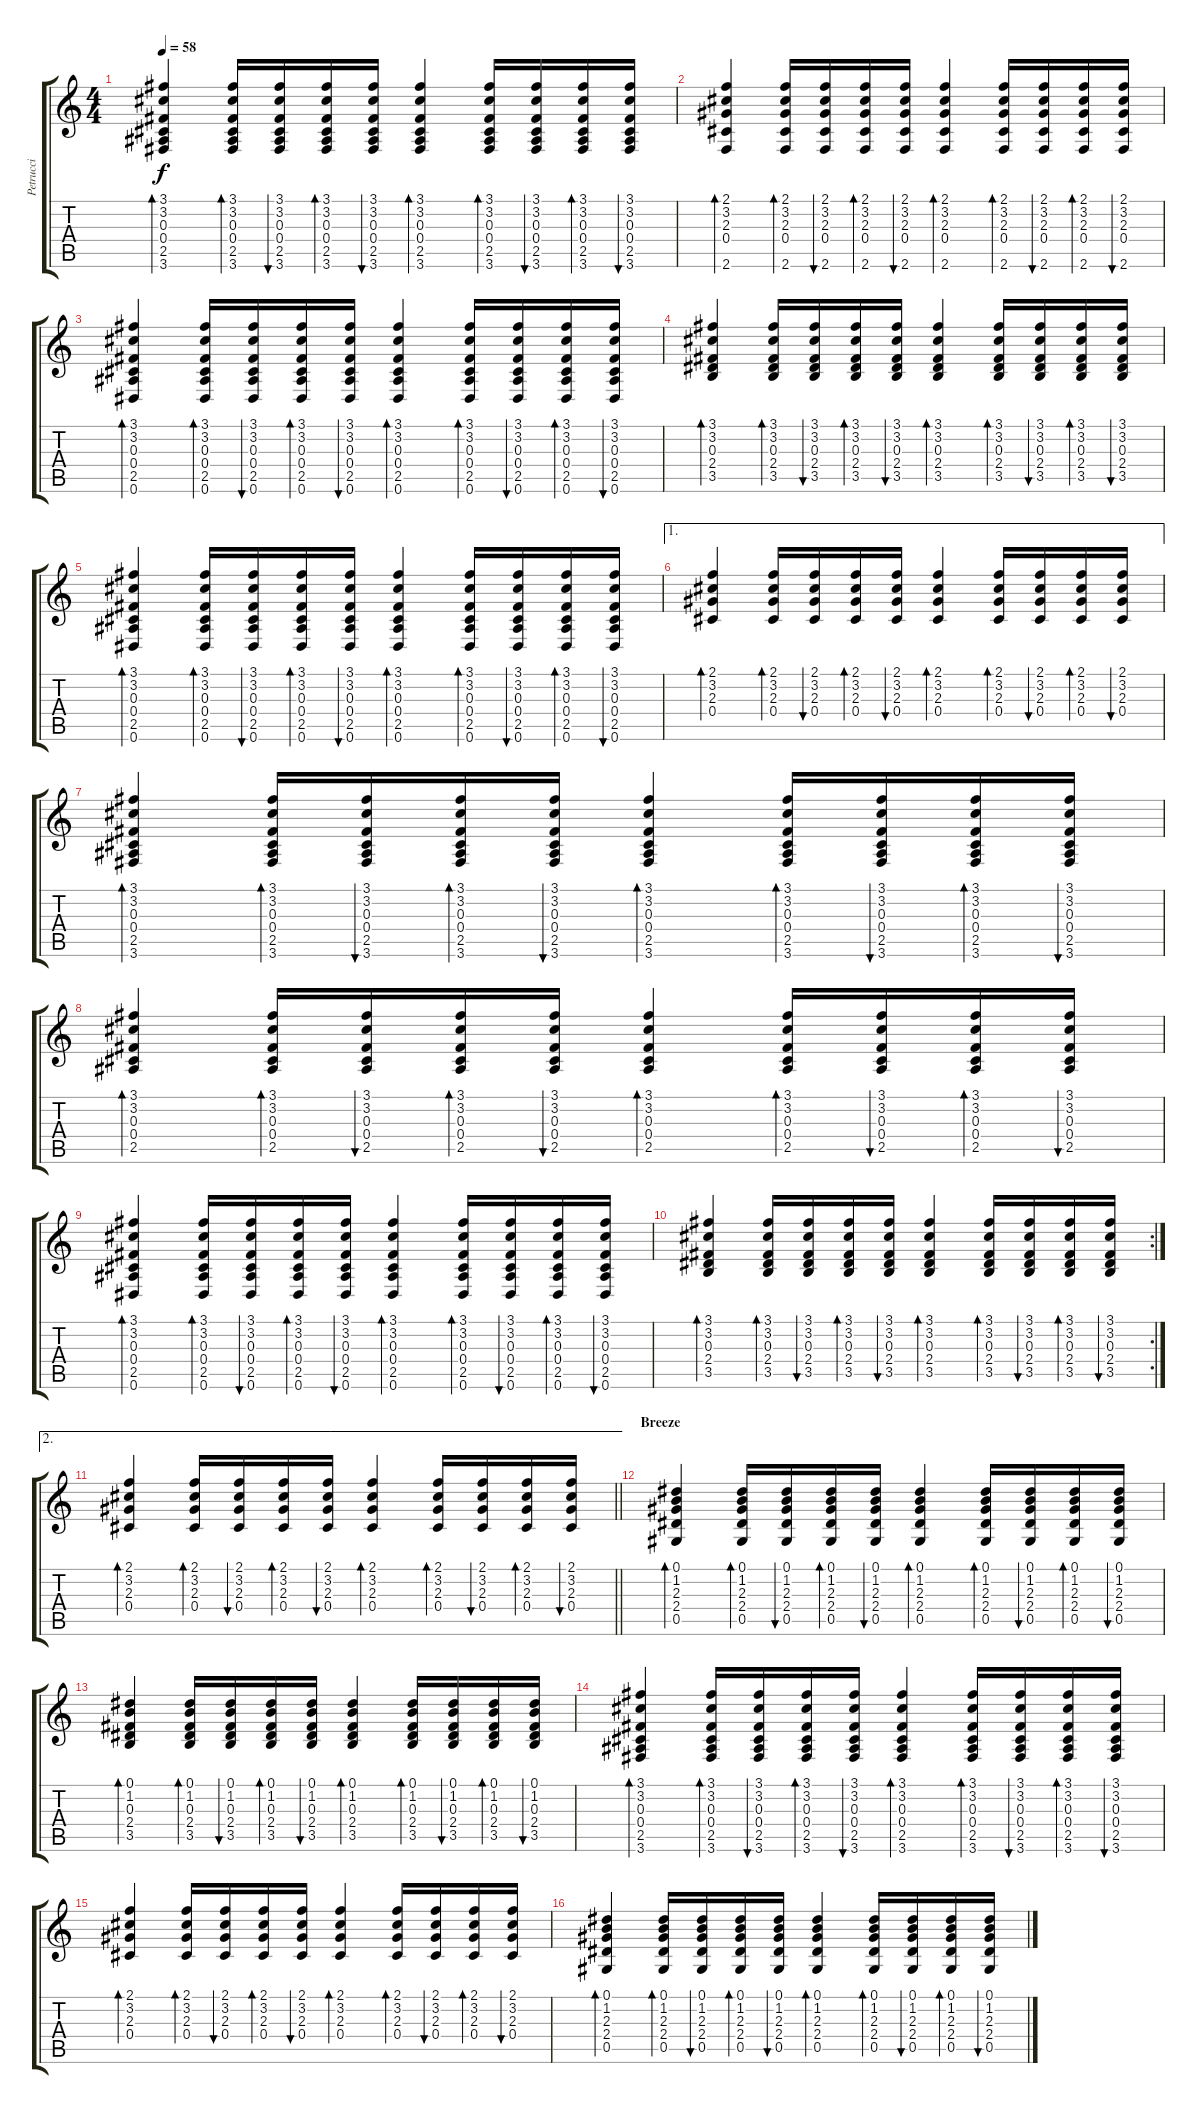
\track ("Petrucci" "Petrucci") {instrument acousticguitarsteel}
\staff {score tabs}
\tuning (Eb4 Bb3 Gb3 Db3 Ab2 Eb2) {hide}
\ts (4 4)
\tempo 58
\clef g2
\ks c
(3.1 3.2 0.3 0.4 2.5 3.6).4{bd 60 dy f} (3.1 3.2 0.3 0.4 2.5 3.6).16{bd 60} (3.1 3.2 0.3 0.4 2.5 3.6).16{bu 60} (3.1 3.2 0.3 0.4 2.5 3.6).16{bd 60} (3.1 3.2 0.3 0.4 2.5 3.6).16{bu 60} (3.1 3.2 0.3 0.4 2.5 3.6).4{bd 60} (3.1 3.2 0.3 0.4 2.5 3.6).16{bd 60} (3.1 3.2 0.3 0.4 2.5 3.6).16{bu 60} (3.1 3.2 0.3 0.4 2.5 3.6).16{bd 60} (3.1 3.2 0.3 0.4 2.5 3.6).16{bu 60} |
(2.1 3.2 2.3 0.4 2.6).4{bd 60} (2.1 3.2 2.3 0.4 2.6).16{bd 60} (2.1 3.2 2.3 0.4 2.6).16{bu 60} (2.1 3.2 2.3 0.4 2.6).16{bd 60} (2.1 3.2 2.3 0.4 2.6).16{bu 60} (2.1 3.2 2.3 0.4 2.6).4{bd 60} (2.1 3.2 2.3 0.4 2.6).16{bd 60} (2.1 3.2 2.3 0.4 2.6).16{bu 60} (2.1 3.2 2.3 0.4 2.6).16{bd 60} (2.1 3.2 2.3 0.4 2.6).16{bu 60} |
(3.1 3.2 0.3 0.4 2.5 0.6).4{bd 60} (3.1 3.2 0.3 0.4 2.5 0.6).16{bd 60} (3.1 3.2 0.3 0.4 2.5 0.6).16{bu 60} (3.1 3.2 0.3 0.4 2.5 0.6).16{bd 60} (3.1 3.2 0.3 0.4 2.5 0.6).16{bu 60} (3.1 3.2 0.3 0.4 2.5 0.6).4{bd 60} (3.1 3.2 0.3 0.4 2.5 0.6).16{bd 60} (3.1 3.2 0.3 0.4 2.5 0.6).16{bu 60} (3.1 3.2 0.3 0.4 2.5 0.6).16{bd 60} (3.1 3.2 0.3 0.4 2.5 0.6).16{bu 60} |
(3.1 3.2 0.3 2.4 3.5).4{bd 60} (3.1 3.2 0.3 2.4 3.5).16{bd 60} (3.1 3.2 0.3 2.4 3.5).16{bu 60} (3.1 3.2 0.3 2.4 3.5).16{bd 60} (3.1 3.2 0.3 2.4 3.5).16{bu 60} (3.1 3.2 0.3 2.4 3.5).4{bd 60} (3.1 3.2 0.3 2.4 3.5).16{bd 60} (3.1 3.2 0.3 2.4 3.5).16{bu 60} (3.1 3.2 0.3 2.4 3.5).16{bd 60} (3.1 3.2 0.3 2.4 3.5).16{bu 60} |
(3.1 3.2 0.3 0.4 2.5 0.6).4{bd 60} (3.1 3.2 0.3 0.4 2.5 0.6).16{bd 60} (3.1 3.2 0.3 0.4 2.5 0.6).16{bu 60} (3.1 3.2 0.3 0.4 2.5 0.6).16{bd 60} (3.1 3.2 0.3 0.4 2.5 0.6).16{bu 60} (3.1 3.2 0.3 0.4 2.5 0.6).4{bd 60} (3.1 3.2 0.3 0.4 2.5 0.6).16{bd 60} (3.1 3.2 0.3 0.4 2.5 0.6).16{bu 60} (3.1 3.2 0.3 0.4 2.5 0.6).16{bd 60} (3.1 3.2 0.3 0.4 2.5 0.6).16{bu 60} |
\ae 1
(2.1 3.2 2.3 0.4).4{bd 60} (2.1 3.2 2.3 0.4).16{bd 60} (2.1 3.2 2.3 0.4).16{bu 60} (2.1 3.2 2.3 0.4).16{bd 60} (2.1 3.2 2.3 0.4).16{bu 60} (2.1 3.2 2.3 0.4).4{bd 60} (2.1 3.2 2.3 0.4).16{bd 60} (2.1 3.2 2.3 0.4).16{bu 60} (2.1 3.2 2.3 0.4).16{bd 60} (2.1 3.2 2.3 0.4).16{bu 60} |
(3.1 3.2 0.3 0.4 2.5 3.6).4{bd 60} (3.1 3.2 0.3 0.4 2.5 3.6).16{bd 60} (3.1 3.2 0.3 0.4 2.5 3.6).16{bu 60} (3.1 3.2 0.3 0.4 2.5 3.6).16{bd 60} (3.1 3.2 0.3 0.4 2.5 3.6).16{bu 60} (3.1 3.2 0.3 0.4 2.5 3.6).4{bd 60} (3.1 3.2 0.3 0.4 2.5 3.6).16{bd 60} (3.1 3.2 0.3 0.4 2.5 3.6).16{bu 60} (3.1 3.2 0.3 0.4 2.5 3.6).16{bd 60} (3.1 3.2 0.3 0.4 2.5 3.6).16{bu 60} |
(3.1 3.2 0.3 0.4 2.5).4{bd 60} (3.1 3.2 0.3 0.4 2.5).16{bd 60} (3.1 3.2 0.3 0.4 2.5).16{bu 60} (3.1 3.2 0.3 0.4 2.5).16{bd 60} (3.1 3.2 0.3 0.4 2.5).16{bu 60} (3.1 3.2 0.3 0.4 2.5).4{bd 60} (3.1 3.2 0.3 0.4 2.5).16{bd 60} (3.1 3.2 0.3 0.4 2.5).16{bu 60} (3.1 3.2 0.3 0.4 2.5).16{bd 60} (3.1 3.2 0.3 0.4 2.5).16{bu 60} |
(3.1 3.2 0.3 0.4 2.5 0.6).4{bd 60} (3.1 3.2 0.3 0.4 2.5 0.6).16{bd 60} (3.1 3.2 0.3 0.4 2.5 0.6).16{bu 60} (3.1 3.2 0.3 0.4 2.5 0.6).16{bd 60} (3.1 3.2 0.3 0.4 2.5 0.6).16{bu 60} (3.1 3.2 0.3 0.4 2.5 0.6).4{bd 60} (3.1 3.2 0.3 0.4 2.5 0.6).16{bd 60} (3.1 3.2 0.3 0.4 2.5 0.6).16{bu 60} (3.1 3.2 0.3 0.4 2.5 0.6).16{bd 60} (3.1 3.2 0.3 0.4 2.5 0.6).16{bu 60} |
\rc 2
(3.1 3.2 0.3 2.4 3.5).4{bd 60} (3.1 3.2 0.3 2.4 3.5).16{bd 60} (3.1 3.2 0.3 2.4 3.5).16{bu 60} (3.1 3.2 0.3 2.4 3.5).16{bd 60} (3.1 3.2 0.3 2.4 3.5).16{bu 60} (3.1 3.2 0.3 2.4 3.5).4{bd 60} (3.1 3.2 0.3 2.4 3.5).16{bd 60} (3.1 3.2 0.3 2.4 3.5).16{bu 60} (3.1 3.2 0.3 2.4 3.5).16{bd 60} (3.1 3.2 0.3 2.4 3.5).16{bu 60} |
\ae 2
\barLineRight lightlight
(2.1 3.2 2.3 0.4).4{bd 60} (2.1 3.2 2.3 0.4).16{bd 60} (2.1 3.2 2.3 0.4).16{bu 60} (2.1 3.2 2.3 0.4).16{bd 60} (2.1 3.2 2.3 0.4).16{bu 60} (2.1 3.2 2.3 0.4).4{bd 60} (2.1 3.2 2.3 0.4).16{bd 60} (2.1 3.2 2.3 0.4).16{bu 60} (2.1 3.2 2.3 0.4).16{bd 60} (2.1 3.2 2.3 0.4).16{bu 60} |
\section ("" "Breeze")
(0.1 1.2 2.3 2.4 0.5).4{bd 60} (0.1 1.2 2.3 2.4 0.5).16{bd 60} (0.1 1.2 2.3 2.4 0.5).16{bu 60} (0.1 1.2 2.3 2.4 0.5).16{bd 60} (0.1 1.2 2.3 2.4 0.5).16{bu 60} (0.1 1.2 2.3 2.4 0.5).4{bd 60} (0.1 1.2 2.3 2.4 0.5).16{bd 60} (0.1 1.2 2.3 2.4 0.5).16{bu 60} (0.1 1.2 2.3 2.4 0.5).16{bd 60} (0.1 1.2 2.3 2.4 0.5).16{bu 60} |
(0.1 1.2 0.3 2.4 3.5).4{bd 60} (0.1 1.2 0.3 2.4 3.5).16{bd 60} (0.1 1.2 0.3 2.4 3.5).16{bu 60} (0.1 1.2 0.3 2.4 3.5).16{bd 60} (0.1 1.2 0.3 2.4 3.5).16{bu 60} (0.1 1.2 0.3 2.4 3.5).4{bd 60} (0.1 1.2 0.3 2.4 3.5).16{bd 60} (0.1 1.2 0.3 2.4 3.5).16{bu 60} (0.1 1.2 0.3 2.4 3.5).16{bd 60} (0.1 1.2 0.3 2.4 3.5).16{bu 60} |
(3.1 3.2 0.3 0.4 2.5 3.6).4{bd 60} (3.1 3.2 0.3 0.4 2.5 3.6).16{bd 60} (3.1 3.2 0.3 0.4 2.5 3.6).16{bu 60} (3.1 3.2 0.3 0.4 2.5 3.6).16{bd 60} (3.1 3.2 0.3 0.4 2.5 3.6).16{bu 60} (3.1 3.2 0.3 0.4 2.5 3.6).4{bd 60} (3.1 3.2 0.3 0.4 2.5 3.6).16{bd 60} (3.1 3.2 0.3 0.4 2.5 3.6).16{bu 60} (3.1 3.2 0.3 0.4 2.5 3.6).16{bd 60} (3.1 3.2 0.3 0.4 2.5 3.6).16{bu 60} |
(2.1 3.2 2.3 0.4).4{bd 60} (2.1 3.2 2.3 0.4).16{bd 60} (2.1 3.2 2.3 0.4).16{bu 60} (2.1 3.2 2.3 0.4).16{bd 60} (2.1 3.2 2.3 0.4).16{bu 60} (2.1 3.2 2.3 0.4).4{bd 60} (2.1 3.2 2.3 0.4).16{bd 60} (2.1 3.2 2.3 0.4).16{bu 60} (2.1 3.2 2.3 0.4).16{bd 60} (2.1 3.2 2.3 0.4).16{bu 60} |
(0.1 1.2 2.3 2.4 0.5).4{bd 60} (0.1 1.2 2.3 2.4 0.5).16{bd 60} (0.1 1.2 2.3 2.4 0.5).16{bu 60} (0.1 1.2 2.3 2.4 0.5).16{bd 60} (0.1 1.2 2.3 2.4 0.5).16{bu 60} (0.1 1.2 2.3 2.4 0.5).4{bd 60} (0.1 1.2 2.3 2.4 0.5).16{bd 60} (0.1 1.2 2.3 2.4 0.5).16{bu 60} (0.1 1.2 2.3 2.4 0.5).16{bd 60} (0.1 1.2 2.3 2.4 0.5).16{bu 60}
